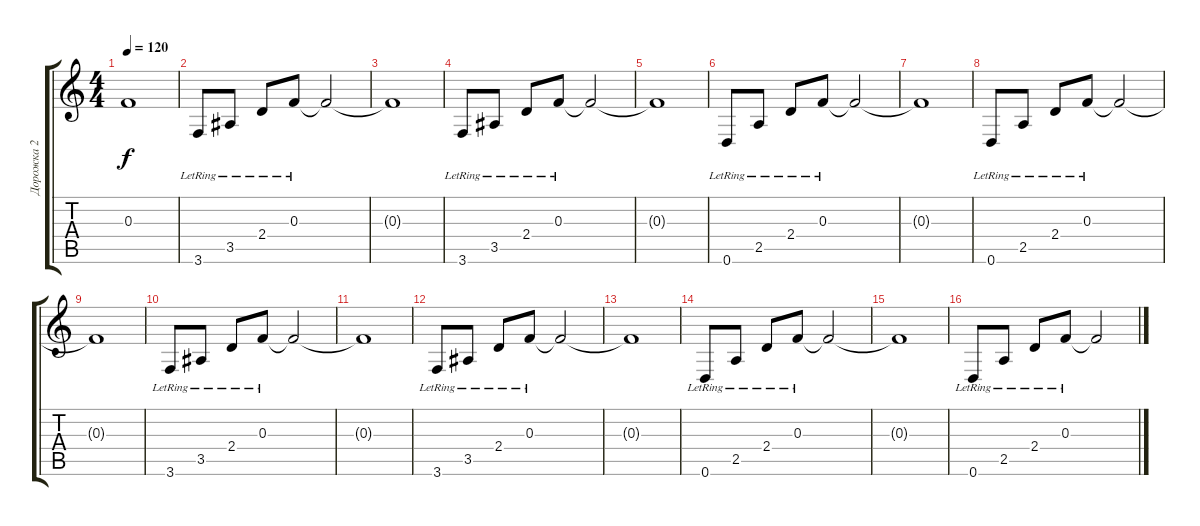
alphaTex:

\track ("Дорожка 2" "Дорожка 2") {instrument acousticguitarsteel}
\staff {score tabs}
\tuning (D4 A3 F3 C3 G2 D2) {hide}
\ts (4 4)
\tempo 120
\clef g2
\ks c
0.3{t}.1{dy f} |
3.6{lr}.8 3.5{lr}.8 2.4{lr}.8 0.3{lr}.8 0.3{t}.2 |
0.3{t}.1 |
3.6{lr}.8 3.5{lr}.8 2.4{lr}.8 0.3{lr}.8 0.3{t}.2 |
0.3{t}.1 |
0.6{lr}.8 2.5{lr}.8 2.4{lr}.8 0.3{lr}.8 0.3{t}.2 |
0.3{t}.1 |
0.6{lr}.8 2.5{lr}.8 2.4{lr}.8 0.3{lr}.8 0.3{t}.2 |
0.3{t}.1 |
3.6{lr}.8 3.5{lr}.8 2.4{lr}.8 0.3{lr}.8 0.3{t}.2 |
0.3{t}.1 |
3.6{lr}.8 3.5{lr}.8 2.4{lr}.8 0.3{lr}.8 0.3{t}.2 |
0.3{t}.1 |
0.6{lr}.8 2.5{lr}.8 2.4{lr}.8 0.3{lr}.8 0.3{t}.2 |
0.3{t}.1 |
0.6{lr}.8 2.5{lr}.8 2.4{lr}.8 0.3{lr}.8 0.3{t}.2
